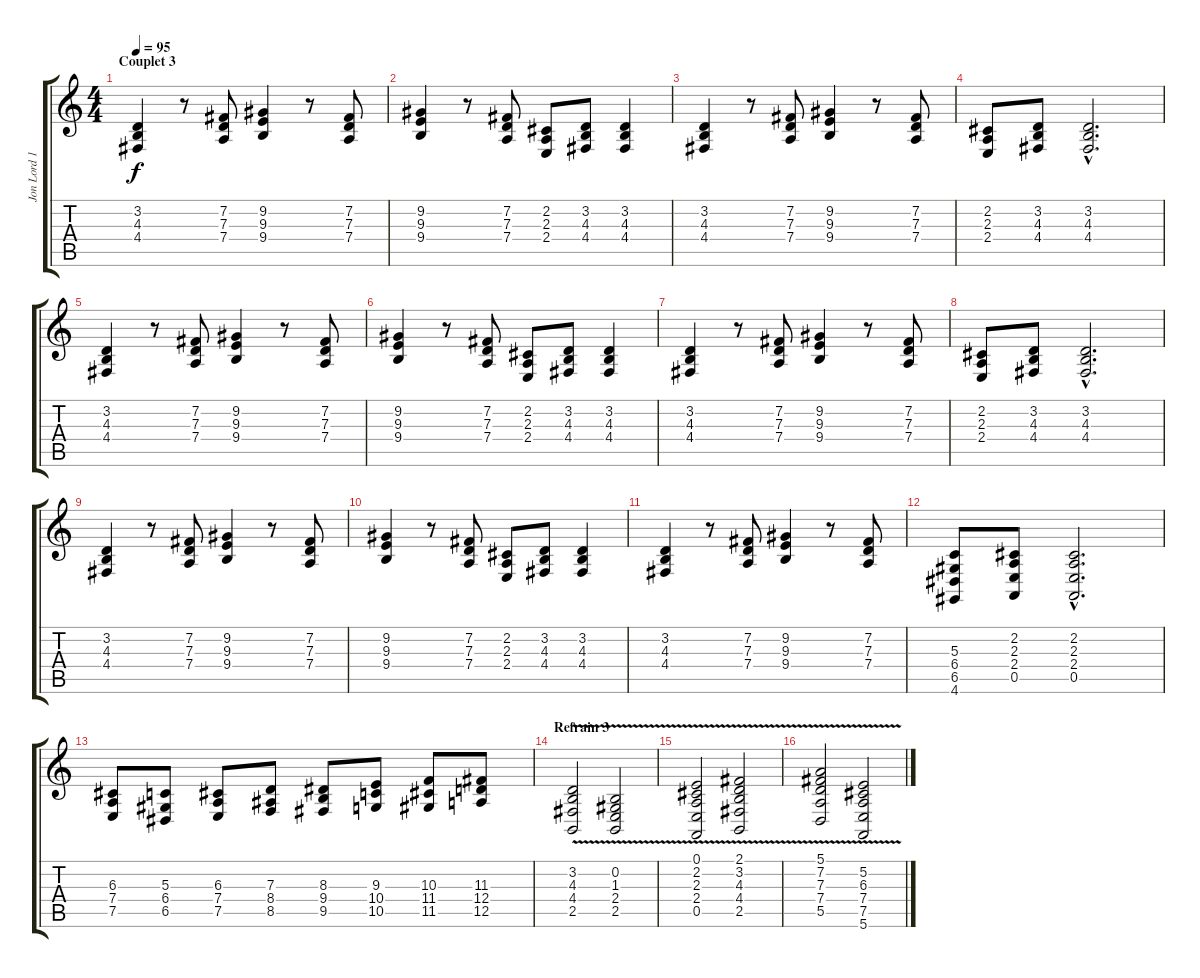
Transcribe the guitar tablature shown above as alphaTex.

\track ("Jon Lord 1" "Jon Lord 1") {instrument drawbarorgan}
\staff {score tabs}
\tuning (E4 B3 G3 D3 A2 E2) {hide}
\ts (4 4)
\section ("" "Couplet 3")
\tempo 95
\clef g2
\ks c
(3.2 4.3 4.4).4{dy f volume 12} r.8 (7.2 7.3 7.4).8 (9.2 9.3 9.4).4 r.8 (7.2 7.3 7.4).8 |
(9.2 9.3 9.4).4 r.8 (7.2 7.3 7.4).8 (2.2 2.3 2.4).8 (3.2 4.3 4.4).8 (3.2 4.3 4.4).4 |
(3.2 4.3 4.4).4 r.8 (7.2 7.3 7.4).8 (9.2 9.3 9.4).4 r.8 (7.2 7.3 7.4).8 |
(2.2 2.3 2.4).8 (3.2 4.3 4.4).8 (3.2{hac} 4.3{hac} 4.4{hac}).2{d} |
(3.2 4.3 4.4).4 r.8 (7.2 7.3 7.4).8 (9.2 9.3 9.4).4 r.8 (7.2 7.3 7.4).8 |
(9.2 9.3 9.4).4 r.8 (7.2 7.3 7.4).8 (2.2 2.3 2.4).8 (3.2 4.3 4.4).8 (3.2 4.3 4.4).4 |
(3.2 4.3 4.4).4 r.8 (7.2 7.3 7.4).8 (9.2 9.3 9.4).4 r.8 (7.2 7.3 7.4).8 |
(2.2 2.3 2.4).8 (3.2 4.3 4.4).8 (3.2{hac} 4.3{hac} 4.4{hac}).2{d} |
(3.2 4.3 4.4).4 r.8 (7.2 7.3 7.4).8 (9.2 9.3 9.4).4 r.8 (7.2 7.3 7.4).8 |
(9.2 9.3 9.4).4 r.8 (7.2 7.3 7.4).8 (2.2 2.3 2.4).8 (3.2 4.3 4.4).8 (3.2 4.3 4.4).4 |
(3.2 4.3 4.4).4 r.8 (7.2 7.3 7.4).8 (9.2 9.3 9.4).4 r.8 (7.2 7.3 7.4).8 |
(5.3 6.4 6.5 4.6).8 (2.2 2.3 2.4 0.5).8 (2.2{hac} 2.3{hac} 2.4{hac} 0.5{hac}).2{d} |
(6.3 7.4 7.5).8 (5.3 6.4 6.5).8 (6.3 7.4 7.5).8 (7.3 8.4 8.5).8 (8.3 9.4 9.5).8 (9.3 10.4 10.5).8 (10.3 11.4 11.5).8 (11.3 12.4 12.5).8 |
\section ("" "Refrain 3")
(3.2{v} 4.3{v} 4.4{v} 2.5{v}).2 (0.2{v} 1.3{v} 2.4{v} 2.5{v}).2 |
(0.1{v} 2.2{v} 2.3{v} 2.4{v} 0.5{v}).2 (2.1{v} 3.2{v} 4.3{v} 4.4{v} 2.5{v}).2 |
(5.1{v} 7.2{v} 7.3{v} 7.4{v} 5.5{v}).2 (5.2{v} 6.3{v} 7.4{v} 7.5{v} 5.6{v}).2
